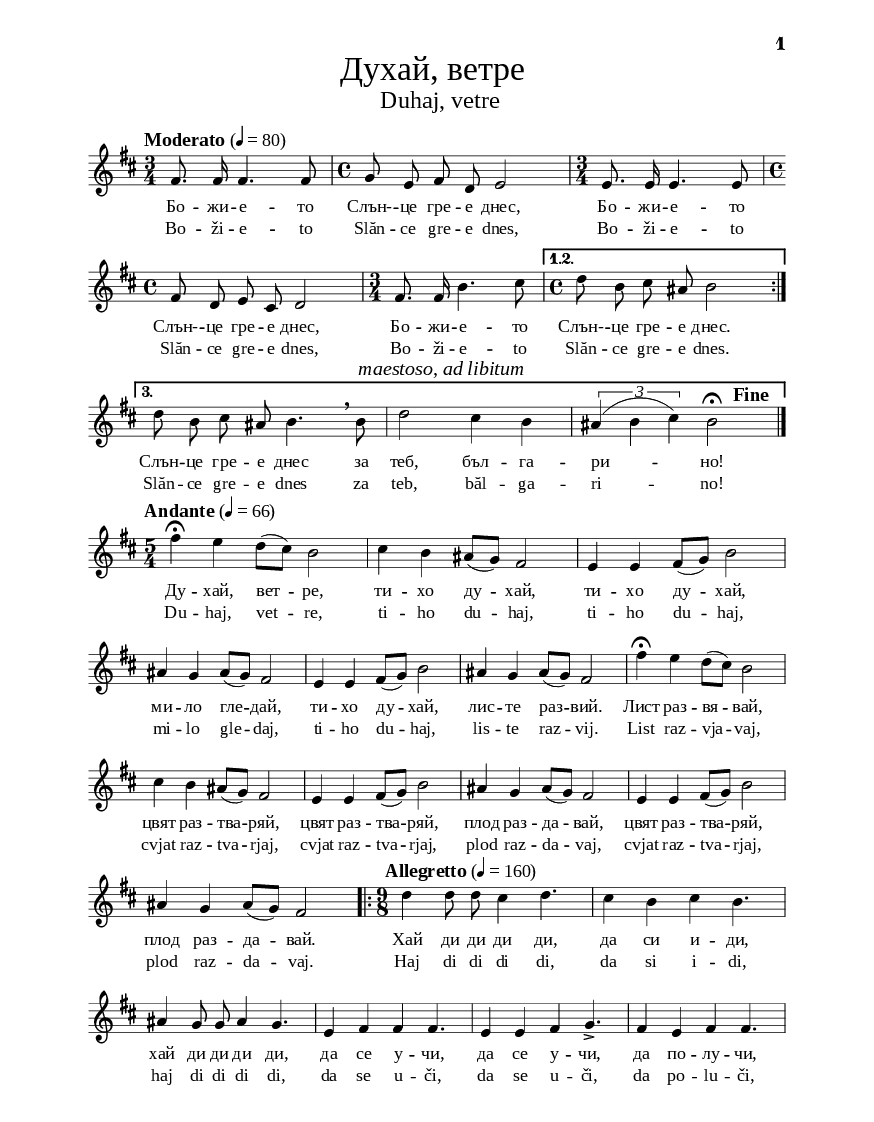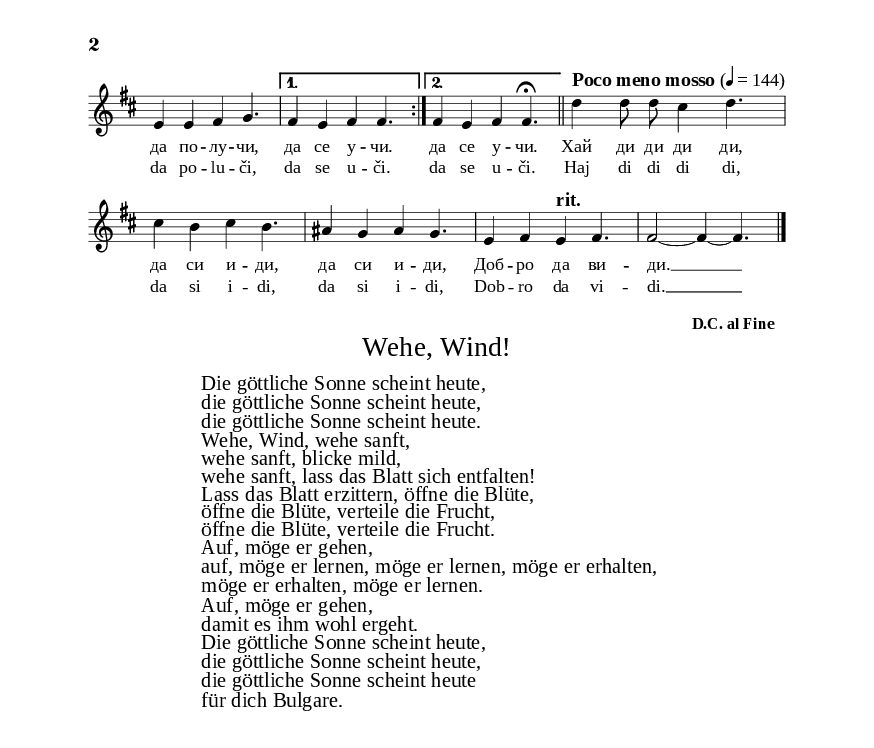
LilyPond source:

\version "2.24.3"

\include "include/globals.ily"

\bookpart {
  \label #'ref136
  \tocItem \markup "Духай, ветре – Duhaj, vetre "
  \include "include/bookpart-paper.ily"
  \score {
    \include "include/score-layout.ily"

    \new Voice \relative c' {
      \clef treble
      \key b \minor
      \time 3/4
      \tempoFunc "Moderato" 4 "80"
      \autoBeamOff

      \repeat volta 3 {
        fis8.  fis16  fis4.  fis8 | % 2
        \time 4/4  | % 2
        g8  e8  fis8  d8  e2
        | % 3
        \time 3/4  | % 3
        e8.  e16  e4.  e8 \break | % 4
        \time 4/4  | % 4
        fis8  d8  e8  cis8
        d2 | % 5
        \time 3/4  | % 5
        fis8.  fis16  b4.  cis8
        \time 4/4 |
      }
      \alternative {
        {
          d8  b8  cis8 ais8  b2 | \break
        }
        {
          d8 b8 cis8  ais8  b4. \breathe b8
          \mark \markup \huge\italic {"                      maestoso, ad libitum"} |
          d2 cis4 b4 |


          \tweak direction #up \times 2/3 {
            \once \override Slur.positions = #'(1 . 1)
            \once \override Slur.height-limit = #5.91
            ais4 (  b4  cis4 )
          }
          \once \override Score.MetronomeMark.outside-staff-priority = #599
          \once \override Score.MetronomeMark.X-extent=#'(-3.5 . 0)
          \tempo "Fine" b2 ^\fermata
        }
      } \break  \bar "|."

      \once \override Staff.TimeSignature.break-visibility = ##(#f #t #t)
      \time 5/4 \tempoFunc "Andante" 4 "66" fis'4 ^\fermata
      e4  d8 [ ( cis8 ) ] b2 |
      cis4  b4  ais8 ( [  g8 ) ]  fis2 |
      e4  e4 fis8 ( [  g8 ) ] b2 | \break
      ais4 g4  ais8 ( [  g8 ) ]  fis2 |
      e4 e4  fis8 ( [  g8 ) ]  b2 |
      ais4  g4  ais8 ( [  g8 ) ]  fis2 |
      fis'4 ^\fermata  e4  d8 ( [
      cis8 ) ]  b2 | \break
      cis4 b4  ais8 ( [  g8 ) ]  fis2 |
      e4 e4  fis8 ( [  g8 ) ] b2 |
      ais4  g4  ais8 ( [  g8 ) ]  fis2 |
      e4  e4  fis8 ( [  g8 ) ] b2 | \break
      ais4  g4  ais8 ( [  g8 ) ]  fis2 |
      \repeat volta 2 {
        \time 9/8 \tempoFunc "  Allegretto" 4 "160"  d'4
        d8  d8  cis4 d4. |
        cis4  b4  cis4 b4. | \break
        ais4  g8  g8 ais4  g4. |
        e4 fis4 fis4  fis4. |
        e4  e4  fis4 g4. -> |
        fis4  e4  fis4 fis4. \break
        e4  e4  fis4  g4.
      }

      \alternative {
        {
          fis4  e4  fis4  fis4.
        }
        {
          fis4  e4  fis4  fis4.^\fermata \bar "||"
        }
      }

      \tempoFunc "Poco meno mosso" 4 "144" d'4 d8 d8 cis4 d4. | \break
      cis4  b4
      cis4  b4.  ais4  g4  ais4
      g4.  e4   fis4
      \tempo "rit." e4  fis4.
      fis2 ~  fis4 ~ fis4.\break  \bar "|."
    }

    \addlyrics {
      Бо -- жи -- е -- то "Слън-" -- це гре --
      е днес, Бо -- жи -- е -- то "Слън-" --
      це гре -- е днес, Бо -- жи -- е --
      то "Слън-"  -- це гре -- е днес. Слън
      -- це гре -- е днес за теб, бъл --
      га -- ри  --  но! Ду -- хай, вет
      -- ре, ти -- хо ду -- хай, ти
      -- хо ду -- хай, ми -- ло гле
      -- дай, ти -- хо ду -- хай,
      лис -- те раз -- вий. Лист раз
      -- вя -- вай, цвят раз -- тва
      -- ряй, цвят раз -- тва --
      ряй, плод раз -- да -- вай,
      цвят раз -- тва -- ряй, плод
      раз -- да -- вай. Хай ди ди ди
      ди, да си и -- ди, хай ди ди ди
      ди, да се у -- чи, да се у -- чи,
      да по -- лу -- чи, да по -- лу --
      чи, да се у -- чи. да се у -- чи.
      Хай ди ди ди ди, да си и -- ди,
      да си и -- ди, Доб -- ро да ви --
      ди. __
    }

    \addlyrics {
      Bo -- ži -- e -- to Slăn -- ce gre --
      e dnes, Bo -- ži -- e -- to Slăn --
      ce gre -- e dnes, Bo -- ži -- e --
      to Slăn  -- ce gre -- e dnes. Slăn
      -- ce gre -- e dnes za teb, băl --
      ga -- ri  --  no! Du -- haj, vet
      -- re, ti -- ho du -- haj, ti
      -- ho du -- haj, mi -- lo gle
      -- daj, ti -- ho du -- haj,
      lis -- te raz -- vij. List raz
      -- vja -- vaj, cvjat raz -- tva
      -- rjaj, cvjat raz -- tva --
      rjaj, plod raz -- da -- vaj,
      cvjat raz -- tva -- rjaj, plod
      raz -- da -- vaj. Haj di di di
      di, da si i -- di, haj di di di
      di, da se u -- či, da se u -- či,
      da po -- lu -- či, da po -- lu --
      či, da se u -- či. da se u -- či.
      Haj di di di di, da si i -- di,
      da si i -- di, Dob -- ro da vi --
      di. __
    }

    \header {
      title = \titleFunc "Духай, ветре "" Duhaj, vetre"
    }

    \midi{}

  } % score
  \markup \empty-one
  \markup \dc-one "D.C. al Fine"


  % include foreign translation(s) of the song
  \version "2.24.3"

\markup \fill-line { \fontsize #deTitleFontSize "Wehe, Wind!" }
\markup \null
\markup \null
\markup \fontsize #deCoupletFontSize {
  \hspace #14
  \override #`(baseline-skip . ,deCoupletBaselineSkip)

  \column {

    \line { " "Die göttliche Sonne scheint heute,  }

    \line { " "die göttliche Sonne scheint heute,  }

    \line { " "die göttliche Sonne scheint heute. }

    \line { " "Wehe, Wind, wehe sanft,  }

    \line { " "wehe sanft, blicke mild, }

    \line { " "wehe sanft, lass das Blatt sich entfalten! }

    \line { " "Lass das Blatt erzittern, öffne die Blüte,  }

    \line { " "öffne die Blüte, verteile die Frucht, }

    \line { " "öffne die Blüte, verteile die Frucht. }

    \line { " "Auf, möge er gehen, }

    \line { " " auf, möge er lernen, möge er lernen, möge er erhalten, }

    \line { " "möge er erhalten, möge er lernen. }

    \line { " "Auf, möge er gehen,  }

    \line { " "damit es ihm wohl ergeht. }

    \line { " "Die göttliche Sonne scheint heute,  }

    \line { " "die göttliche Sonne scheint heute,  }

    \line { " "die göttliche Sonne scheint heute }
     \line { " "für dich Bulgare. }

  }
}


} % bookpart
